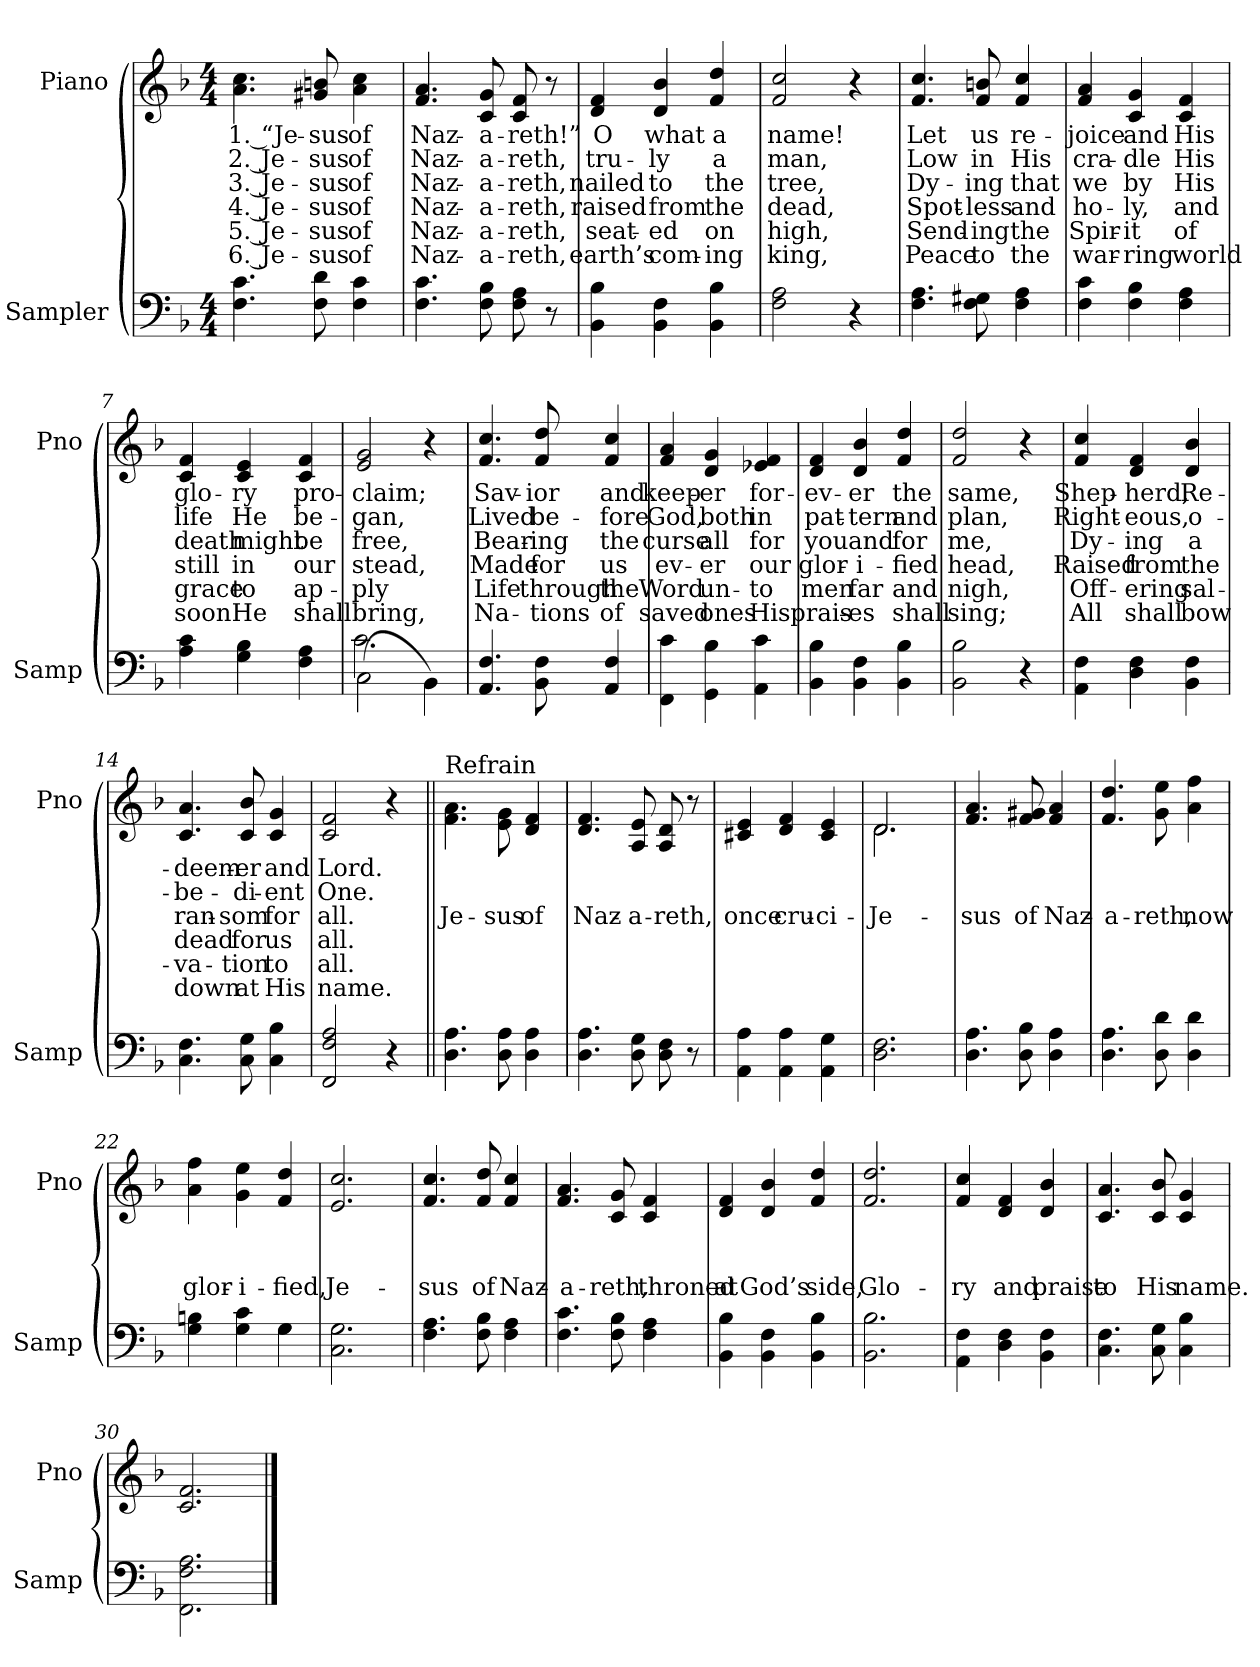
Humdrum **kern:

**kern	**kern	**text	**text	**text	**text	**text	**text
*part2	*part1	*part1	*part1	*part1	*part1	*part1	*part1
*staff2	*staff1	*staff1	*staff1	*staff1	*staff1	*staff1	*staff1
*I"Sampler	*I"Piano	*	*	*	*	*	*
*I'Samp	*I'Pno	*	*	*	*	*	*
*clefF4	*clefG2	*	*	*	*	*	*
*k[b-]	*k[b-]	*	*	*	*	*	*
*F:	*F:	*	*	*	*	*	*
*M4/4	*M4/4	*	*	*	*	*	*
=1	=1	=1	=1	=1	=1	=1	=1
4.F 4.c	4.a 4.cc	1. “Je-	2. Je-	3. Je-	4. Je-	5. Je-	6. Je-
8F 8d	8g#X 8bn	-sus	-sus	-sus	-sus	-sus	-sus
4F 4c	4a 4cc	of	of	of	of	of	of
=2	=2	=2	=2	=2	=2	=2	=2
4.F 4.c	4.f 4.a	Naz-	Naz-	Naz-	Naz-	Naz-	Naz-
8F 8B-	8c 8g	-a-	-a-	-a-	-a-	-a-	-a-
8F 8A	8c 8f	-reth!”	-reth,	-reth,	-reth,	-reth,	-reth,
8r	8r	.	.	.	.	.	.
=3	=3	=3	=3	=3	=3	=3	=3
4BB- 4B-	4d 4f	O	tru-	nailed	raised	seat-	earth’s
4BB- 4F	4d 4b-	what	-ly	to	from	-ed	com-
4BB- 4B-	4f 4dd	a	a	the	the	on	-ing
=4	=4	=4	=4	=4	=4	=4	=4
2F 2A	2f 2cc	name!	man,	tree,	dead,	high,	king,
4r	4r	.	.	.	.	.	.
=5	=5	=5	=5	=5	=5	=5	=5
4.F 4.A	4.f 4.cc	Let	Low	Dy-	Spot-	Send-	Peace
8F 8G#X	8f 8bn	us	in	-ing	-less	-ing	to
4F 4A	4f 4cc	re-	His	that	and	the	the
=6	=6	=6	=6	=6	=6	=6	=6
4F 4c	4f 4a	-joice	cra-	we	ho-	Spir-	war-
4F 4B-	4c 4g	and	-dle	by	-ly,	-it	-ring
4F 4A	4c 4f	His	His	His	and	of	world
=7	=7	=7	=7	=7	=7	=7	=7
4A 4c	4c 4f	glo-	life	death	still	grace	soon
4G 4B-	4c 4e	-ry	He	might	in	to	He
4F 4A	4c 4f	pro-	be-	be	our	ap-	shall
=8	=8	=8	=8	=8	=8	=8	=8
*^	*	*	*	*	*	*	*
(2C\	2.c	2e 2g	-claim;	-gan,	free,	stead,	-ply	bring,
4BB-\)	.	4r	.	.	.	.	.	.
*v	*v	*	*	*	*	*	*	*
=9	=9	=9	=9	=9	=9	=9	=9
4.AA 4.F	4.f 4.cc	Sav-	Lived	Bear-	Made	Life	Na-
8BB- 8F	8f 8dd	-ior	be-	-ing	for	through	-tions
4AA 4F	4f 4cc	and	-fore	the	us	the	of
=10	=10	=10	=10	=10	=10	=10	=10
4FF 4c	4f 4a	keep-	God,	curse	ev-	Word	saved
4GG 4B-	4d 4g	-er	both	all	-er	un-	ones
4AA 4c	4e-X 4f	for-	in	for	our	-to	His
=11	=11	=11	=11	=11	=11	=11	=11
4BB- 4B-	4d 4f	-ev-	pat-	you	glor-	men	prais-
4BB- 4F	4d 4b-	-er	-tern	and	-i-	far	-es
4BB- 4B-	4f 4dd	the	and	for	-fied	and	shall
=12	=12	=12	=12	=12	=12	=12	=12
2BB- 2B-	2f 2dd	same,	plan,	me,	head,	nigh,	sing;
4r	4r	.	.	.	.	.	.
=13	=13	=13	=13	=13	=13	=13	=13
4AA\ 4F\	4f 4cc	Shep-	Right-	Dy-	Raised	Off-	All
4D 4F	4d 4f	-herd,	-eous,	-ing	from	-ering	shall
4BB- 4F	4d 4b-	Re-	o-	a	the	sal-	bow
=14	=14	=14	=14	=14	=14	=14	=14
4.C 4.F	4.c 4.a	-deem-	-be-	ran-	dead	-va-	down
8C 8G	8c 8b-	-er	-di-	-som	for	-tion	at
4C 4B-	4c 4g	and	-ent	for	us	to	His
=15	=15	=15	=15	=15	=15	=15	=15
2FF 2F 2A	2c 2f	Lord.	One.	all.	all.	all.	name.
4r	4r	.	.	.	.	.	.
=16||	=16||	=16||	=16||	=16||	=16||	=16||	=16||
!	!LO:TX:t=Refrain	!	!	!	!	!	!
4.D 4.A	4.f\ 4.a\	.	.	Je-	.	.	.
8D 8A	8e\ 8g\	.	.	-sus	.	.	.
4D 4A	4d 4f	.	.	of	.	.	.
=17	=17	=17	=17	=17	=17	=17	=17
4.D 4.A	4.d 4.f	.	.	Naz-	.	.	.
8D 8G	8A 8e	.	.	-a-	.	.	.
8D 8F	8A 8d	.	.	-reth,	.	.	.
8r	8r	.	.	.	.	.	.
=18	=18	=18	=18	=18	=18	=18	=18
4AA 4A	4c#X 4e	.	.	once	.	.	.
4AA 4A	4d 4f	.	.	cru-	.	.	.
4AA 4G	4c# 4e	.	.	-ci-	.	.	.
=19	=19	=19	=19	=19	=19	=19	=19
*	*^	*	*	*	*	*	*
2.D 2.F	2.d/	2.d	.	.	Je-	.	.	.
*	*v	*v	*	*	*	*	*	*
=20	=20	=20	=20	=20	=20	=20	=20
4.D 4.A	4.f 4.a	.	.	-sus	.	.	.
8D 8B-	8f 8g#X	.	.	of	.	.	.
4D 4A	4f 4a	.	.	Naz-	.	.	.
=21	=21	=21	=21	=21	=21	=21	=21
4.D 4.A	4.f 4.dd	.	.	-a-	.	.	.
8D 8d	8g 8ee	.	.	-reth,	.	.	.
4D 4d	4a 4ff	.	.	now	.	.	.
=22	=22	=22	=22	=22	=22	=22	=22
*^	*	*	*	*	*	*	*
4G 4Bn	2ryy	4a 4ff	.	.	glor-	.	.	.
4G 4c	.	4g 4ee	.	.	-i-	.	.	.
4G\	4G	4f 4dd	.	.	-fied,	.	.	.
*v	*v	*	*	*	*	*	*	*
=23	=23	=23	=23	=23	=23	=23	=23
2.C 2.G	2.e 2.cc	.	.	Je-	.	.	.
=24	=24	=24	=24	=24	=24	=24	=24
4.F 4.A	4.f 4.cc	.	.	-sus	.	.	.
8F 8B-	8f 8dd	.	.	of	.	.	.
4F 4A	4f 4cc	.	.	Naz-	.	.	.
=25	=25	=25	=25	=25	=25	=25	=25
4.F 4.c	4.f 4.a	.	.	-a-	.	.	.
8F 8B-	8c 8g	.	.	-reth,	.	.	.
4F 4A	4c 4f	.	.	throned	.	.	.
=26	=26	=26	=26	=26	=26	=26	=26
4BB- 4B-	4d 4f	.	.	at	.	.	.
4BB- 4F	4d 4b-	.	.	God’s	.	.	.
4BB- 4B-	4f 4dd	.	.	side,	.	.	.
=27	=27	=27	=27	=27	=27	=27	=27
2.BB- 2.B-	2.f 2.dd	.	.	Glo-	.	.	.
=28	=28	=28	=28	=28	=28	=28	=28
4AA\ 4F\	4f 4cc	.	.	-ry	.	.	.
4D 4F	4d 4f	.	.	and	.	.	.
4BB- 4F	4d 4b-	.	.	praise	.	.	.
=29	=29	=29	=29	=29	=29	=29	=29
4.C 4.F	4.c 4.a	.	.	to	.	.	.
8C 8G	8c 8b-	.	.	His	.	.	.
4C 4B-	4c 4g	.	.	name.	.	.	.
=30	=30	=30	=30	=30	=30	=30	=30
2.FF\ 2.F\ 2.A\	2.c 2.f	.	.	.	.	.	.
==	==	==	==	==	==	==	==
*-	*-	*-	*-	*-	*-	*-	*-
